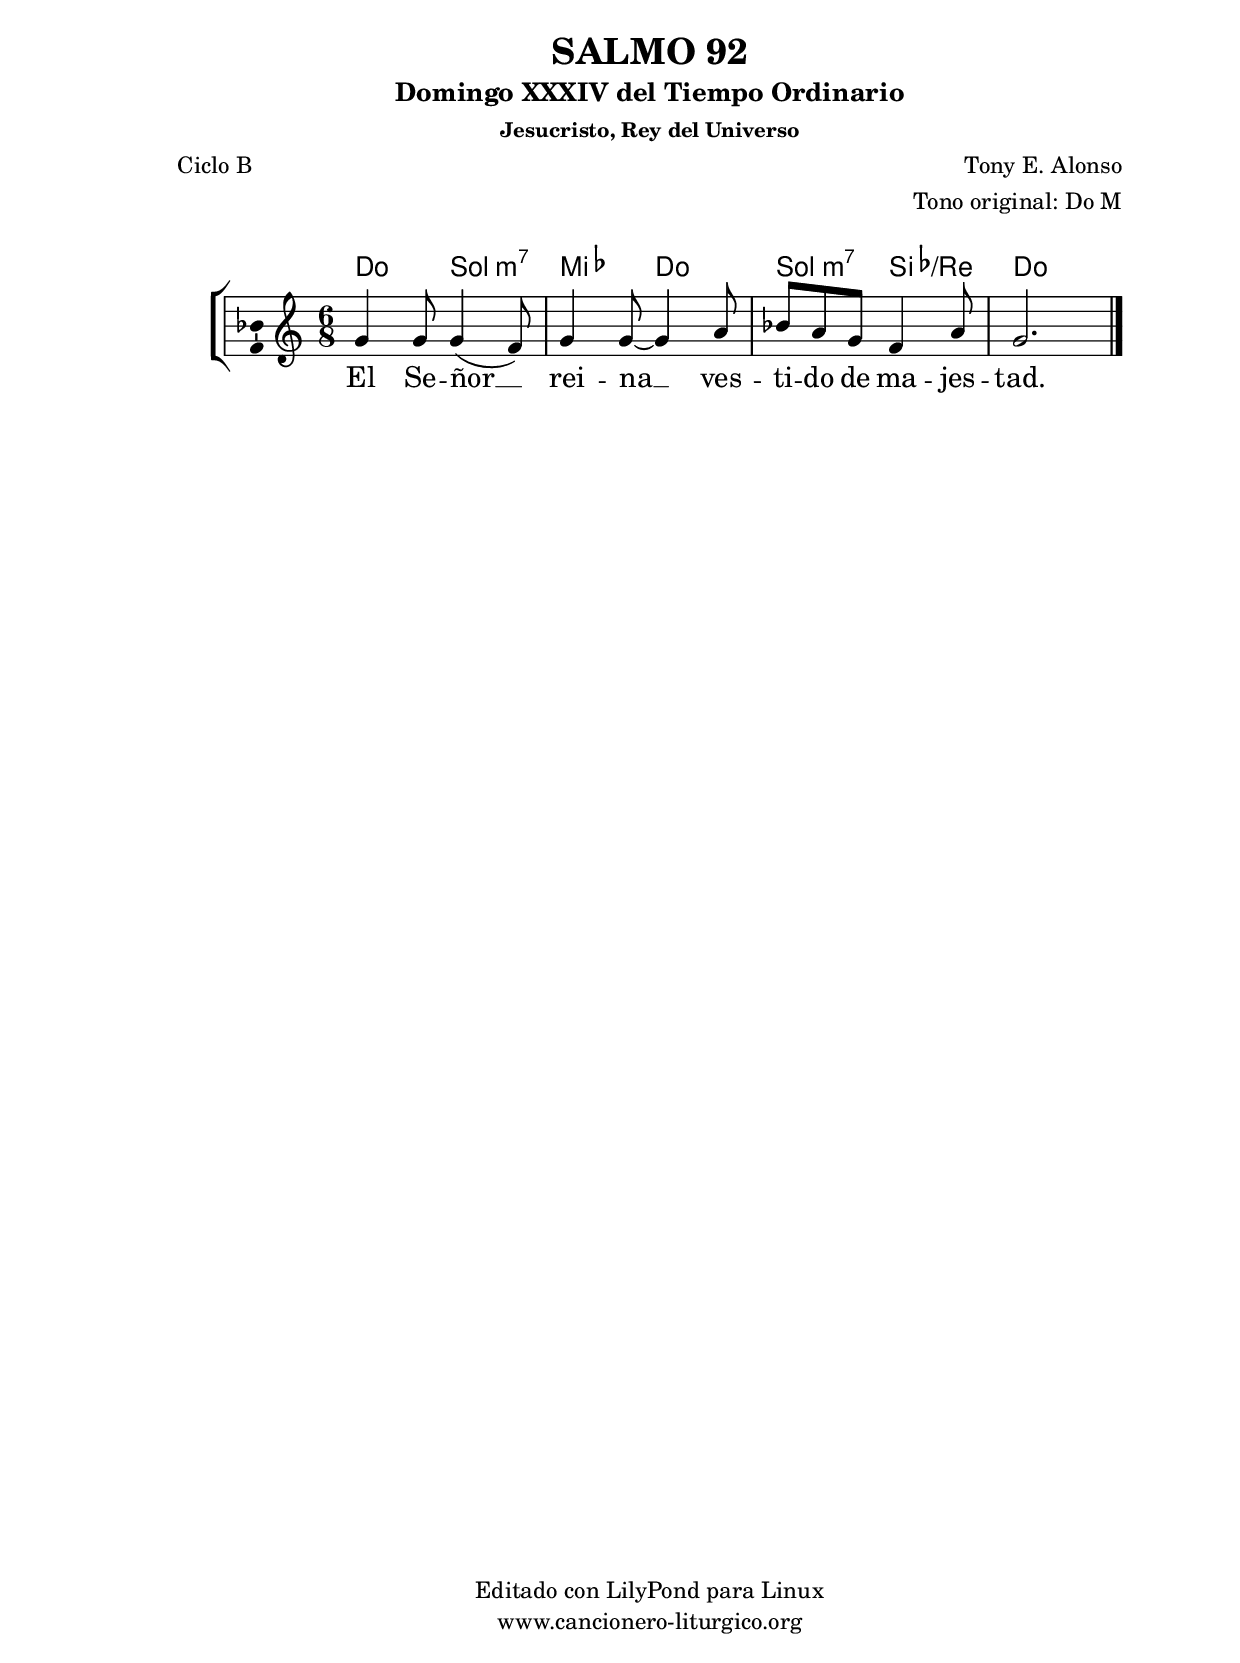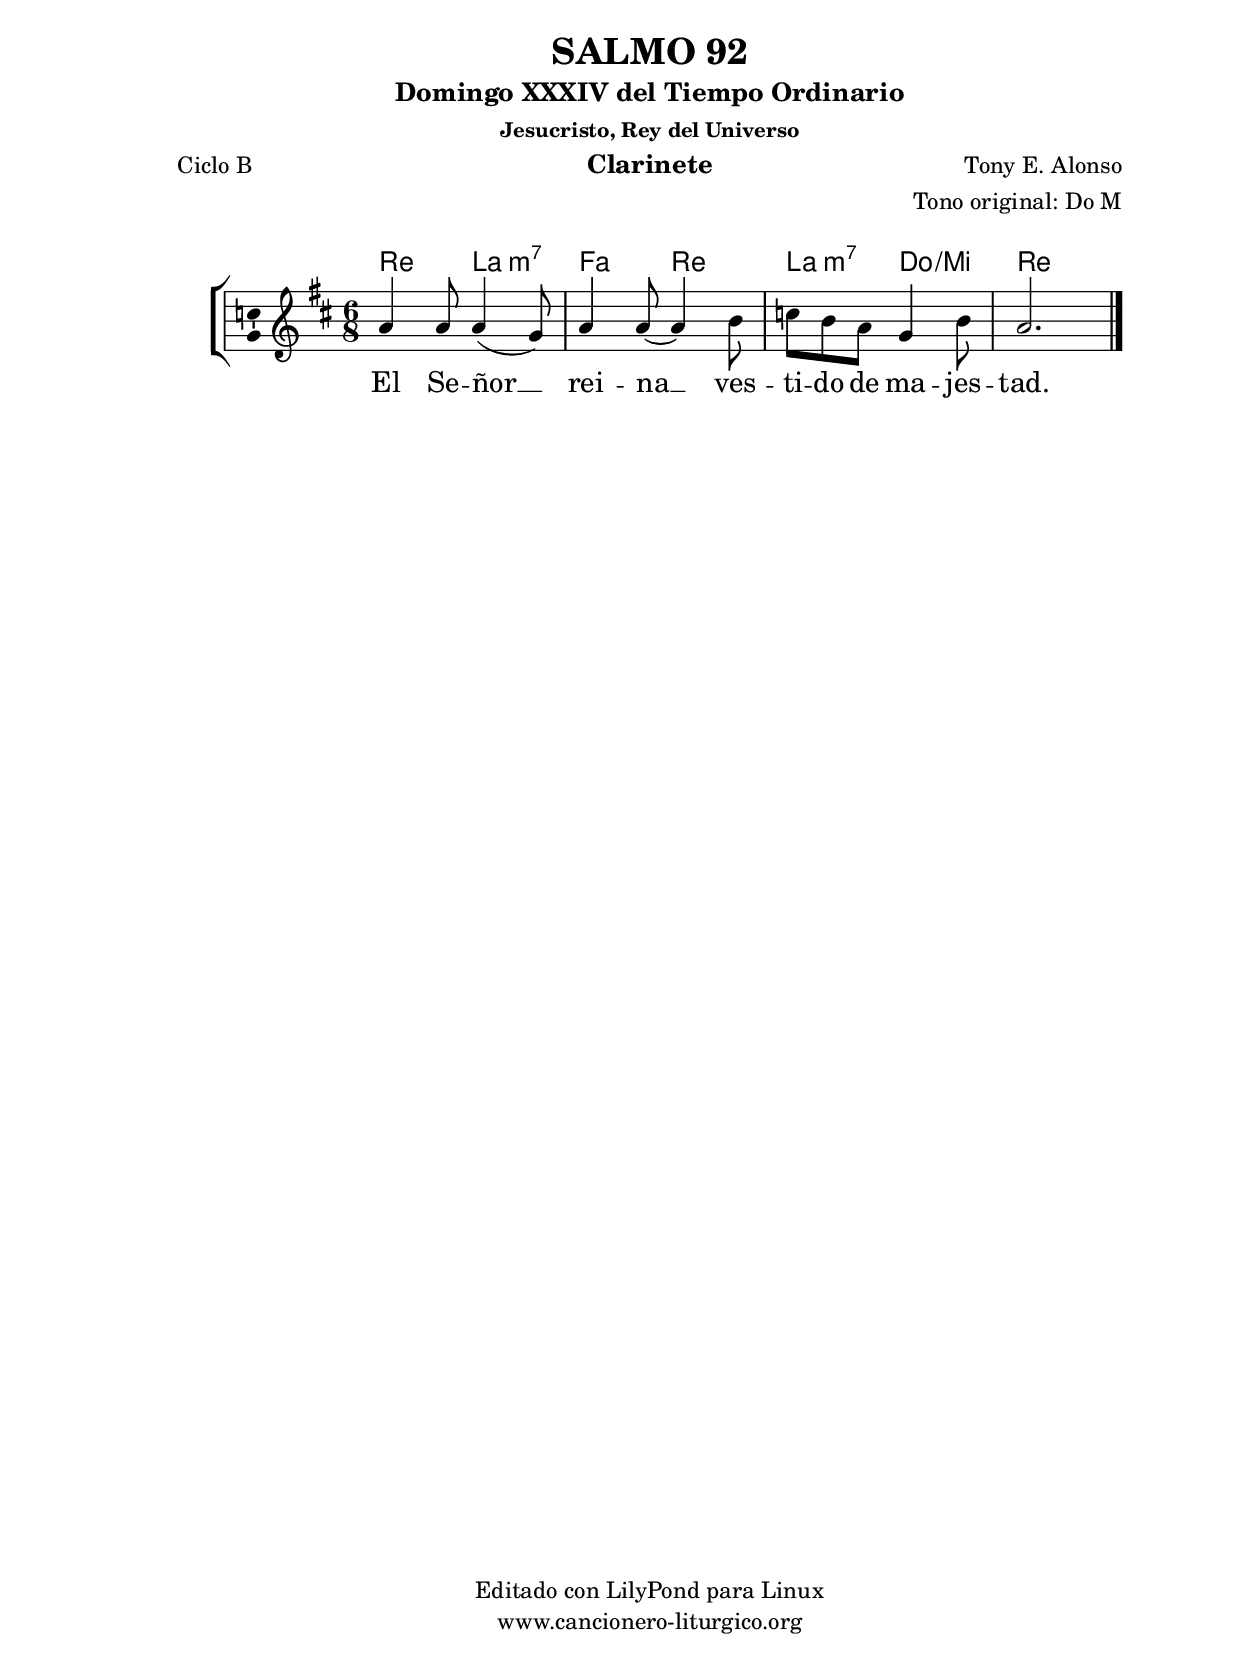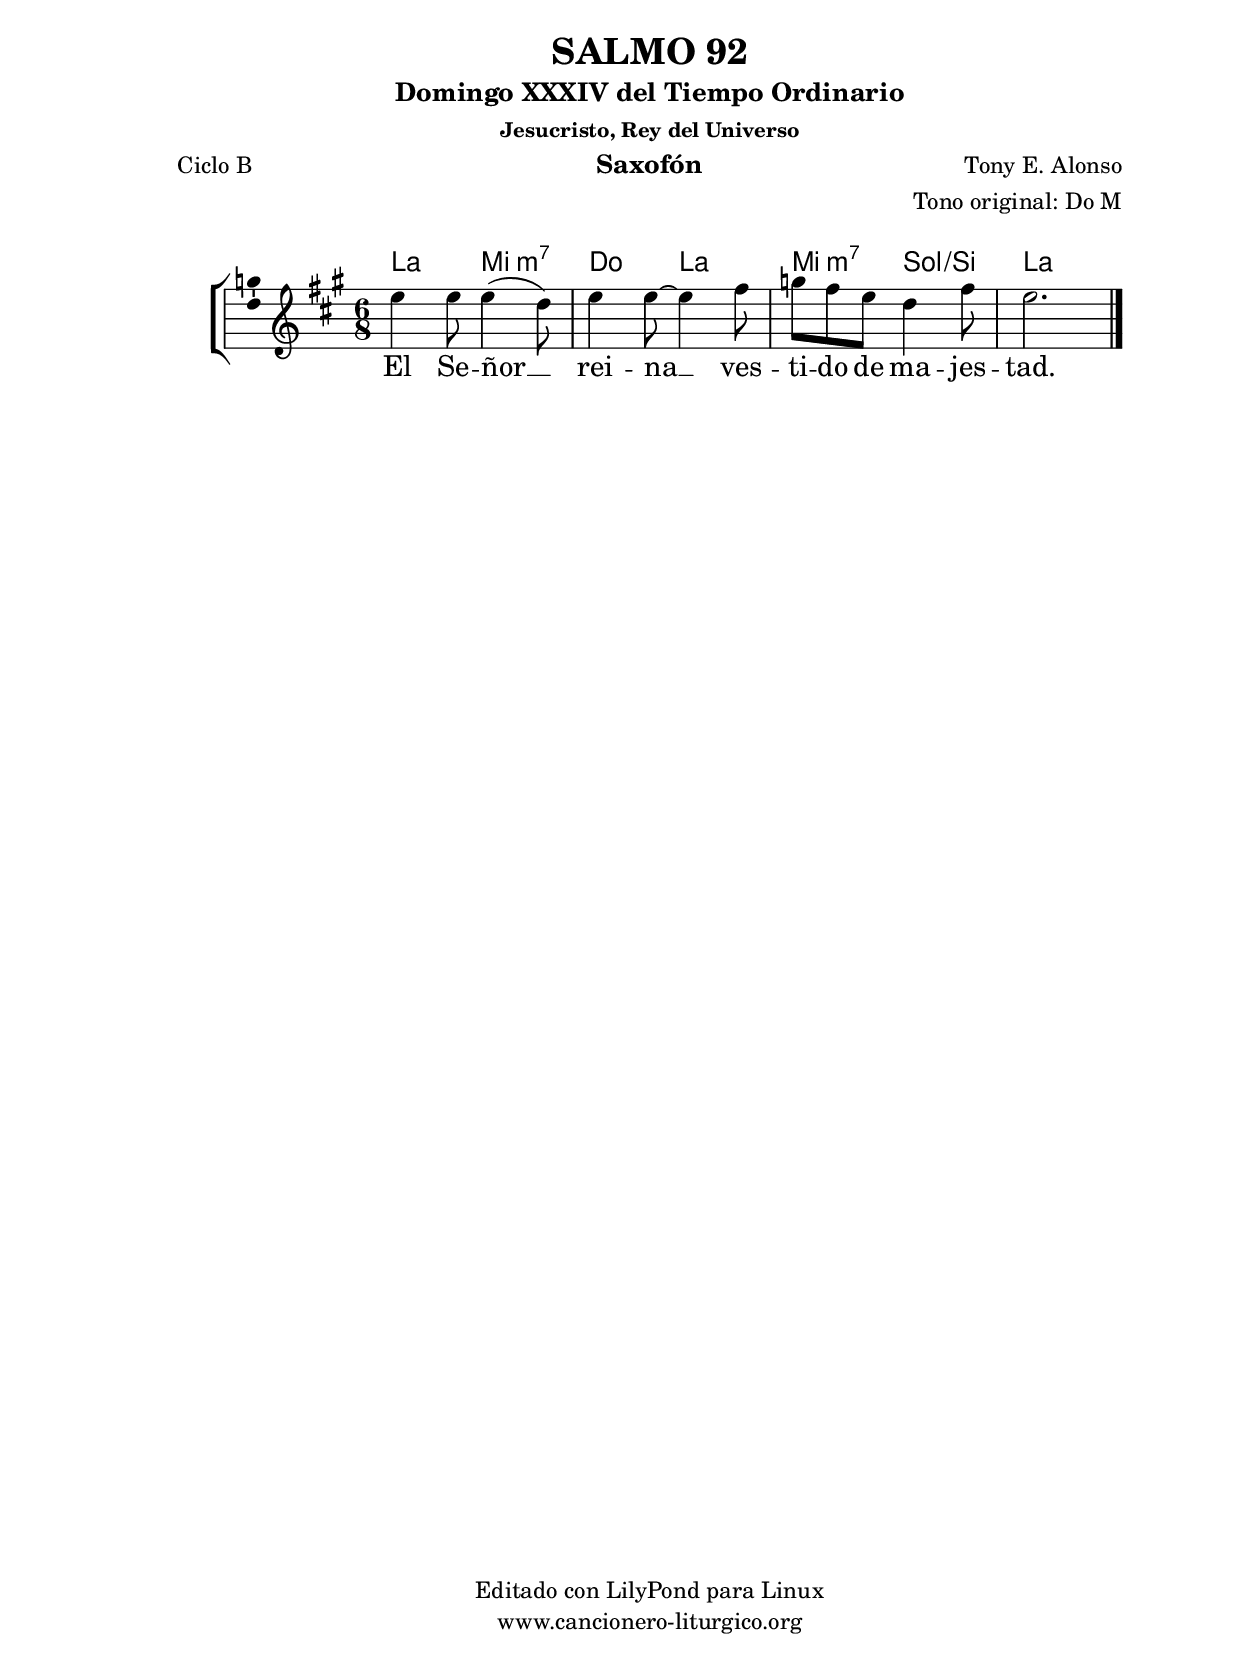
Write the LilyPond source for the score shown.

%
%para convertir .midi en .wav:
%timidity filename.midi -Ow -o finename.wav
%
%
%Para convertir de .wav a .mp3:
%lame -h -m j filename.wav
%
%
%para escuchar el midi:
%timidity nombrefichero.midi
%


%versión de lilypond para la que se ha escrito esta partitura:
\version "2.16.0"

	%Tamaño papel
	#(set-default-paper-size "a4")
	%Tamaño partitura
	#(set-global-staff-size 20)
	%No responde al pulsar sobre una nota
	#(ly:set-option 'point-and-click #f)

%parámetros del encabezamiento:
\header {
	title = "SALMO 92"
	subtitle = "Domingo XXXIV del Tiempo Ordinario"
	subsubtitle = "Jesucristo, Rey del Universo"
	composer = "Tony E. Alonso"
	poet = "Ciclo B"
	meter = ""
	arranger = "Tono original: Do M"
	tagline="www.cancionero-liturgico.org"
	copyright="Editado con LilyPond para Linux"
	tiempo = "Ordinario"
	usos = "Salmo"
	letra = "El Señor reina vestido de majestad."
	}

%parámetros asociados al papel:
\paper  {
	oddHeaderMarkup = \markup {\fill-line { \on-the-fly #not-first-page \fromproperty #'header:title \on-the-fly #not-first-page \fromproperty #'header:composer }}
	evenHeaderMarkup = \markup {\fill-line { \fromproperty #'header:composer \fromproperty #'header:title }}
	#(set-paper-size "a4")
	print-page-number = ##f
	first-page-number = 1
	print-first-page-number = ##f
%	head-separation = 3.0 \cm
	top-margin = 2.0 \cm
	bottom-margin = 0.5\cm
%%%	bottom-margin = -1.0\cm
	left-margin = 3.0 \cm
	line-width = 16.0 \cm 
	indent = 8\mm
	interscoreline = 2.\mm
	between-system-space = 15\mm
%	para que las partituras no llenen la hoja:
	ragged-bottom = ##t
%	idem para la última hoja:
	ragged-last-bottom = ##f
%	para que las partituras llenen el ancho del papel:
	ragged-last = ##f
	after-title-space = 2.5 \cm
%page-count=1
%system-count=1

	%Flexible Vertical Spacing
%	markup-markup-spacing =
%	#'((basic-distance . 15) (minimum-distance . 15) (padding . 3))
	markup-system-spacing =
	#'((basic-distance . 15) (minimum-distance . 15) (padding . 3))
	system-system-spacing =
	#'((basic-distance . 15) (minimum-distance . 15) (padding . 3))
	score-system-spacing =
	#'((basic-distance . 15) (minimum-distance . 15) (padding . 5))
%	top-system-spacing = % header
%	#'((basic-distance . 8) (minimum-distance . 0) (padding . 3))
%	top-markup-spacing =
%	#'((basic-distance . 20) (minimum-distance . 20) (padding . 3))
	last-bottom-spacing = % footer
	#'((basic-distance . 5) (minimum-distance . 5) (padding . 3))
%	score-markup-spacing =
%	#'((basic-distance . 16) (minimum-distance . 13) (padding . 3))

	}


%parámetros que afectan a toda la partitura:
global =  {
	%clave de sol (G):
	\clef G
	%armadura:
%	\transpose g f
	\key c \major
	\tempo 4.=68
	\set Score.tempoHideNote = ##t
	}


acordes = {
	\italianChords
	\chordmode {
%	\transpose g f
{

c4. g:m7 ees c g:m7 bes/d c2.

	}
	}
}


melodia = 
%	\transpose g f
{
	\relative c''{

\time 6/8

g4 g8 g4 (f8)
g4 g8~g4 a8
bes8 a g f4 a8
g2.

	\bar "|."
	}
	}


texto = \lyricmode {
El Se -- ñor __ rei -- na __ ves -- ti -- do de ma -- jes -- tad.
	}


acordesStaff = \context ChordNames = acordesStaff <<
	\set chordChanges = ##t
	\acordes
	>>


vozStaff = \context Voice = vozStaff
\with {\consists "Ambitus_engraver"}
<<
%	\set Staff.instrumentName = ""
%	\set Staff.shortInstrumentName = ""
%	\set Staff.midiInstrument = #"clarinet"
%	\set Staff.midiInstrument = #"cello"
%	\set Staff.midiInstrument = #"flute"
	\set Staff.midiInstrument = #"electric guitar (jazz)"
%	\set Staff.midiInstrument = #"english horn"
%	\set Staff.midiInstrument = #"violin"
%	\set Staff.midiInstrument = #"glockenspiel"
	\set Staff.midiMinimumVolume = #0.7
	\set Staff.midiMaximumVolume = #0.9
	\global
	\melodia
	>>


textoStaff = \context Lyrics = textoStaff <<
	\lyricsto vozStaff \texto
	>>

\book {
	\score {
		\context ChoirStaff {
			\override StaffGroup.SystemStartBracket #'collapse-height = #1
			\override Score.SystemStartBar #'collapse-height = #1
			<<
			\acordesStaff
			\vozStaff
			\textoStaff
			>>
			}
		\layout {
	    		\context {
				\Lyrics
				\override LyricText #'font-size = #2
				}
	   		 \context {
				\Score
				%fontSize = #3
				\override StaffSymbol #'staff-space = #(magstep +3)
				%\override Beam #'thickness = #0.55
				%\override SpacingSpanner #'spacing-increment = #1.0
				%\override Slur #'height-limit = #1.5
				}
			}
		}
	\score {
		\unfoldRepeats
		\context ChoirStaff {
			<<
			\acordesStaff
			\vozStaff
			>>
			}
		\midi {
	  		\context {
	  			\Score
				tempoWholesPerMinute = #(ly:make-moment 70 4)
				}
			}
		}
	}

%Partitura para clarinete
#(define output-suffix "C")
\book {
	\header{
		instrument = "Clarinete"
		}
	\score {
		\context ChoirStaff {
			\override StaffGroup.SystemStartBracket #'collapse-height = #1
			\override Score.SystemStartBar #'collapse-height = #1
\transpose c d
			<<
			\acordesStaff
			\vozStaff
			\textoStaff
			>>
			}
		\layout {
	    		\context {
				\Lyrics
				\override LyricText #'font-size = #2
				}
	   		 \context {
				\Score
				%fontSize = #3
				\override StaffSymbol #'staff-space = #(magstep +3)
				%\override Beam #'thickness = #0.55
				%\override SpacingSpanner #'spacing-increment = #1.0
				%\override Slur #'height-limit = #1.5
				}
			}
		}
	}

%Partitura para saxofón
#(define output-suffix "S")
\book {
	\header{
		instrument = "Saxofón"
		}
	\score {
		\context ChoirStaff {
			\override StaffGroup.SystemStartBracket #'collapse-height = #1
			\override Score.SystemStartBar #'collapse-height = #1
\transpose c a
			<<
			\acordesStaff
			\vozStaff
			\textoStaff
			>>
			}
		\layout {
	    		\context {
				\Lyrics
				\override LyricText #'font-size = #2
				}
	   		 \context {
				\Score
				%fontSize = #3
				\override StaffSymbol #'staff-space = #(magstep +3)
				%\override Beam #'thickness = #0.55
				%\override SpacingSpanner #'spacing-increment = #1.0
				%\override Slur #'height-limit = #1.5
				}
			}
		}
	}

